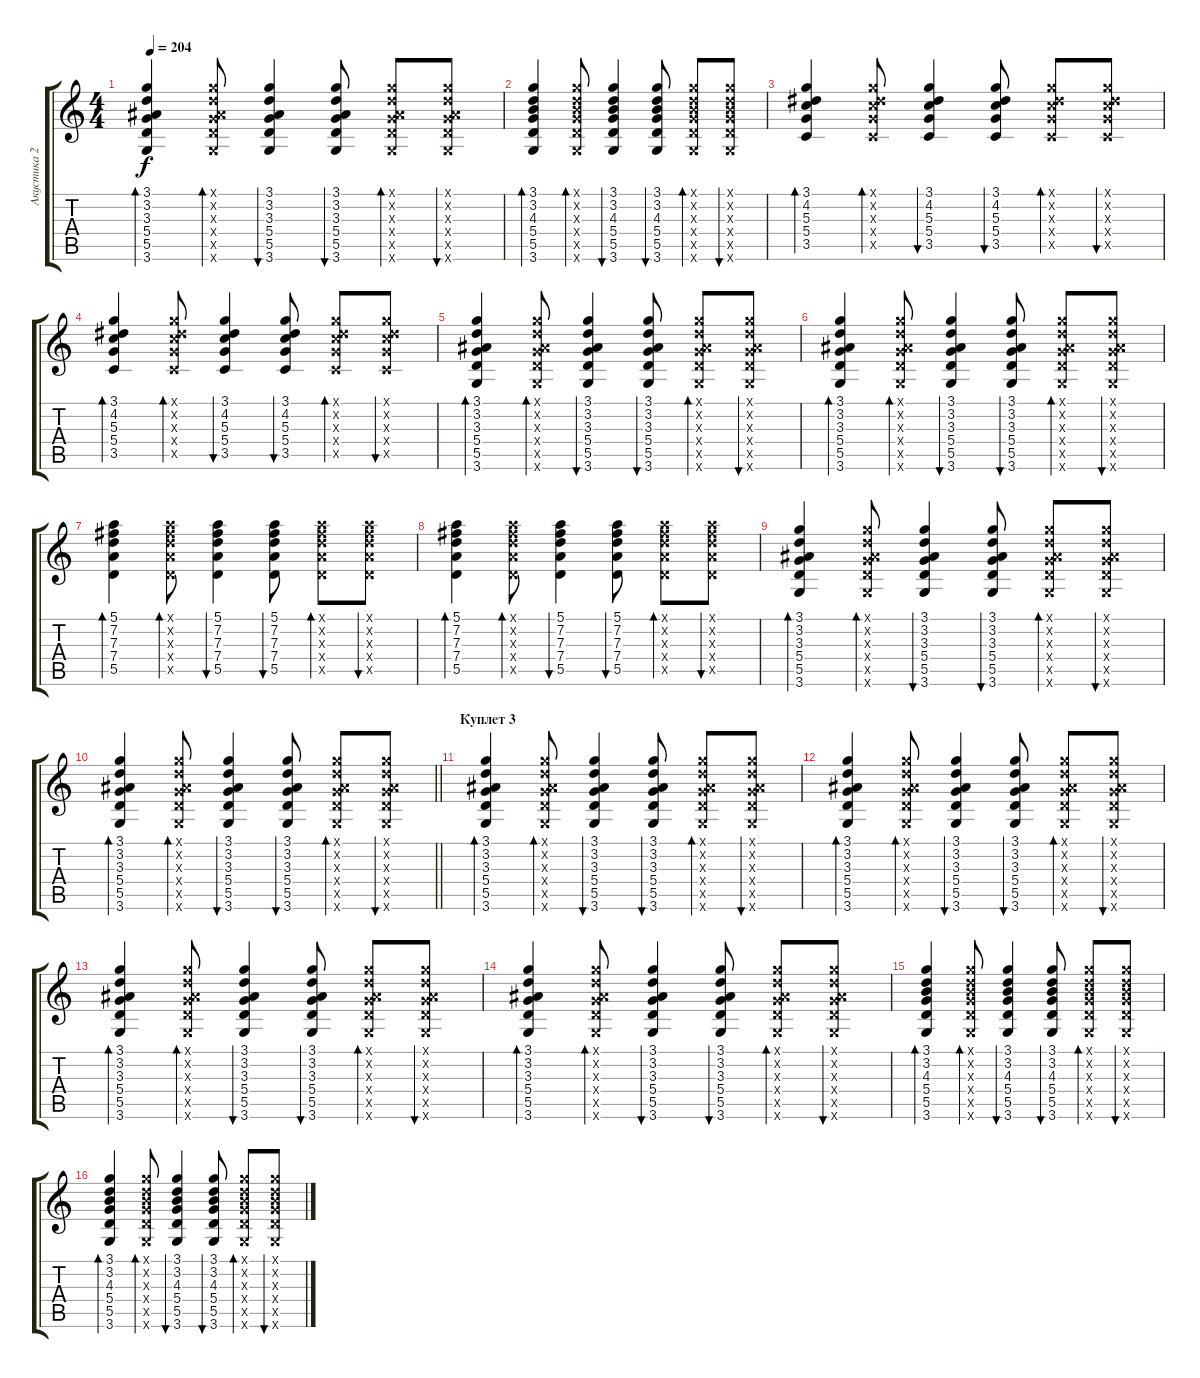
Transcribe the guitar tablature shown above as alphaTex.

\track ("Акустика 2" "Акустика 2") {instrument acousticguitarsteel}
\staff {score tabs}
\tuning (E4 B3 G3 D3 A2 E2) {hide}
\ts (4 4)
\tempo 204
\clef g2
\ks c
(3.1 3.2 3.3 5.4 5.5 3.6).4{bd 30 dy f} (3.1{x} 3.2{x} 3.3{x} 5.4{x} 5.5{x} 3.6{x}).8{bd 30} (3.1 3.2 3.3 5.4 5.5 3.6).4{bu 30} (3.1 3.2 3.3 5.4 5.5 3.6).8{bu 30} (3.1{x} 3.2{x} 3.3{x} 5.4{x} 5.5{x} 3.6{x}).8{bd 30} (3.1{x} 3.2{x} 3.3{x} 5.4{x} 5.5{x} 3.6{x}).8{bu 30} |
(3.1 3.2 4.3 5.4 5.5 3.6).4{bd 30} (3.1{x} 3.2{x} 4.3{x} 5.4{x} 5.5{x} 3.6{x}).8{bd 30} (3.1 3.2 4.3 5.4 5.5 3.6).4{bu 30} (3.1 3.2 4.3 5.4 5.5 3.6).8{bu 30} (3.1{x} 3.2{x} 4.3{x} 5.4{x} 5.5{x} 3.6{x}).8{bd 30} (3.1{x} 3.2{x} 4.3{x} 5.4{x} 5.5{x} 3.6{x}).8{bu 30} |
(3.1 4.2 5.3 5.4 3.5).4{bd 30} (3.1{x} 4.2{x} 5.3{x} 5.4{x} 3.5{x}).8{bd 30} (3.1 4.2 5.3 5.4 3.5).4{bu 30} (3.1 4.2 5.3 5.4 3.5).8{bu 30} (3.1{x} 4.2{x} 5.3{x} 5.4{x} 3.5{x}).8{bd 30} (3.1{x} 4.2{x} 5.3{x} 5.4{x} 3.5{x}).8{bu 30} |
(3.1 4.2 5.3 5.4 3.5).4{bd 30} (3.1{x} 4.2{x} 5.3{x} 5.4{x} 3.5{x}).8{bd 30} (3.1 4.2 5.3 5.4 3.5).4{bu 30} (3.1 4.2 5.3 5.4 3.5).8{bu 30} (3.1{x} 4.2{x} 5.3{x} 5.4{x} 3.5{x}).8{bd 30} (3.1{x} 4.2{x} 5.3{x} 5.4{x} 3.5{x}).8{bu 30} |
(3.1 3.2 3.3 5.4 5.5 3.6).4{bd 30} (3.1{x} 3.2{x} 3.3{x} 5.4{x} 5.5{x} 3.6{x}).8{bd 30} (3.1 3.2 3.3 5.4 5.5 3.6).4{bu 30} (3.1 3.2 3.3 5.4 5.5 3.6).8{bu 30} (3.1{x} 3.2{x} 3.3{x} 5.4{x} 5.5{x} 3.6{x}).8{bd 30} (3.1{x} 3.2{x} 3.3{x} 5.4{x} 5.5{x} 3.6{x}).8{bu 30} |
(3.1 3.2 3.3 5.4 5.5 3.6).4{bd 30} (3.1{x} 3.2{x} 3.3{x} 5.4{x} 5.5{x} 3.6{x}).8{bd 30} (3.1 3.2 3.3 5.4 5.5 3.6).4{bu 30} (3.1 3.2 3.3 5.4 5.5 3.6).8{bu 30} (3.1{x} 3.2{x} 3.3{x} 5.4{x} 5.5{x} 3.6{x}).8{bd 30} (3.1{x} 3.2{x} 3.3{x} 5.4{x} 5.5{x} 3.6{x}).8{bu 30} |
(5.1 7.2 7.3 7.4 5.5).4{bd 30} (5.1{x} 7.2{x} 7.3{x} 7.4{x} 5.5{x}).8{bd 30} (5.1 7.2 7.3 7.4 5.5).4{bu 30} (5.1 7.2 7.3 7.4 5.5).8{bu 30} (5.1{x} 7.2{x} 7.3{x} 7.4{x} 5.5{x}).8{bd 30} (5.1{x} 7.2{x} 7.3{x} 7.4{x} 5.5{x}).8{bu 30} |
(5.1 7.2 7.3 7.4 5.5).4{bd 30} (5.1{x} 7.2{x} 7.3{x} 7.4{x} 5.5{x}).8{bd 30} (5.1 7.2 7.3 7.4 5.5).4{bu 30} (5.1 7.2 7.3 7.4 5.5).8{bu 30} (5.1{x} 7.2{x} 7.3{x} 7.4{x} 5.5{x}).8{bd 30} (5.1{x} 7.2{x} 7.3{x} 7.4{x} 5.5{x}).8{bu 30} |
(3.1 3.2 3.3 5.4 5.5 3.6).4{bd 30} (3.1{x} 3.2{x} 3.3{x} 5.4{x} 5.5{x} 3.6{x}).8{bd 30} (3.1 3.2 3.3 5.4 5.5 3.6).4{bu 30} (3.1 3.2 3.3 5.4 5.5 3.6).8{bu 30} (3.1{x} 3.2{x} 3.3{x} 5.4{x} 5.5{x} 3.6{x}).8{bd 30} (3.1{x} 3.2{x} 3.3{x} 5.4{x} 5.5{x} 3.6{x}).8{bu 30} |
\barLineRight lightlight
(3.1 3.2 3.3 5.4 5.5 3.6).4{bd 30} (3.1{x} 3.2{x} 3.3{x} 5.4{x} 5.5{x} 3.6{x}).8{bd 30} (3.1 3.2 3.3 5.4 5.5 3.6).4{bu 30} (3.1 3.2 3.3 5.4 5.5 3.6).8{bu 30} (3.1{x} 3.2{x} 3.3{x} 5.4{x} 5.5{x} 3.6{x}).8{bd 30} (3.1{x} 3.2{x} 3.3{x} 5.4{x} 5.5{x} 3.6{x}).8{bu 30} |
\section ("" "Куплет 3")
(3.1 3.2 3.3 5.4 5.5 3.6).4{bd 30} (3.1{x} 3.2{x} 3.3{x} 5.4{x} 5.5{x} 3.6{x}).8{bd 30} (3.1 3.2 3.3 5.4 5.5 3.6).4{bu 30} (3.1 3.2 3.3 5.4 5.5 3.6).8{bu 30} (3.1{x} 3.2{x} 3.3{x} 5.4{x} 5.5{x} 3.6{x}).8{bd 30} (3.1{x} 3.2{x} 3.3{x} 5.4{x} 5.5{x} 3.6{x}).8{bu 30} |
(3.1 3.2 3.3 5.4 5.5 3.6).4{bd 30} (3.1{x} 3.2{x} 3.3{x} 5.4{x} 5.5{x} 3.6{x}).8{bd 30} (3.1 3.2 3.3 5.4 5.5 3.6).4{bu 30} (3.1 3.2 3.3 5.4 5.5 3.6).8{bu 30} (3.1{x} 3.2{x} 3.3{x} 5.4{x} 5.5{x} 3.6{x}).8{bd 30} (3.1{x} 3.2{x} 3.3{x} 5.4{x} 5.5{x} 3.6{x}).8{bu 30} |
(3.1 3.2 3.3 5.4 5.5 3.6).4{bd 30} (3.1{x} 3.2{x} 3.3{x} 5.4{x} 5.5{x} 3.6{x}).8{bd 30} (3.1 3.2 3.3 5.4 5.5 3.6).4{bu 30} (3.1 3.2 3.3 5.4 5.5 3.6).8{bu 30} (3.1{x} 3.2{x} 3.3{x} 5.4{x} 5.5{x} 3.6{x}).8{bd 30} (3.1{x} 3.2{x} 3.3{x} 5.4{x} 5.5{x} 3.6{x}).8{bu 30} |
(3.1 3.2 3.3 5.4 5.5 3.6).4{bd 30} (3.1{x} 3.2{x} 3.3{x} 5.4{x} 5.5{x} 3.6{x}).8{bd 30} (3.1 3.2 3.3 5.4 5.5 3.6).4{bu 30} (3.1 3.2 3.3 5.4 5.5 3.6).8{bu 30} (3.1{x} 3.2{x} 3.3{x} 5.4{x} 5.5{x} 3.6{x}).8{bd 30} (3.1{x} 3.2{x} 3.3{x} 5.4{x} 5.5{x} 3.6{x}).8{bu 30} |
(3.1 3.2 4.3 5.4 5.5 3.6).4{bd 30} (3.1{x} 3.2{x} 4.3{x} 5.4{x} 5.5{x} 3.6{x}).8{bd 30} (3.1 3.2 4.3 5.4 5.5 3.6).4{bu 30} (3.1 3.2 4.3 5.4 5.5 3.6).8{bu 30} (3.1{x} 3.2{x} 4.3{x} 5.4{x} 5.5{x} 3.6{x}).8{bd 30} (3.1{x} 3.2{x} 4.3{x} 5.4{x} 5.5{x} 3.6{x}).8{bu 30} |
(3.1 3.2 4.3 5.4 5.5 3.6).4{bd 30} (3.1{x} 3.2{x} 4.3{x} 5.4{x} 5.5{x} 3.6{x}).8{bd 30} (3.1 3.2 4.3 5.4 5.5 3.6).4{bu 30} (3.1 3.2 4.3 5.4 5.5 3.6).8{bu 30} (3.1{x} 3.2{x} 4.3{x} 5.4{x} 5.5{x} 3.6{x}).8{bd 30} (3.1{x} 3.2{x} 4.3{x} 5.4{x} 5.5{x} 3.6{x}).8{bu 30}
